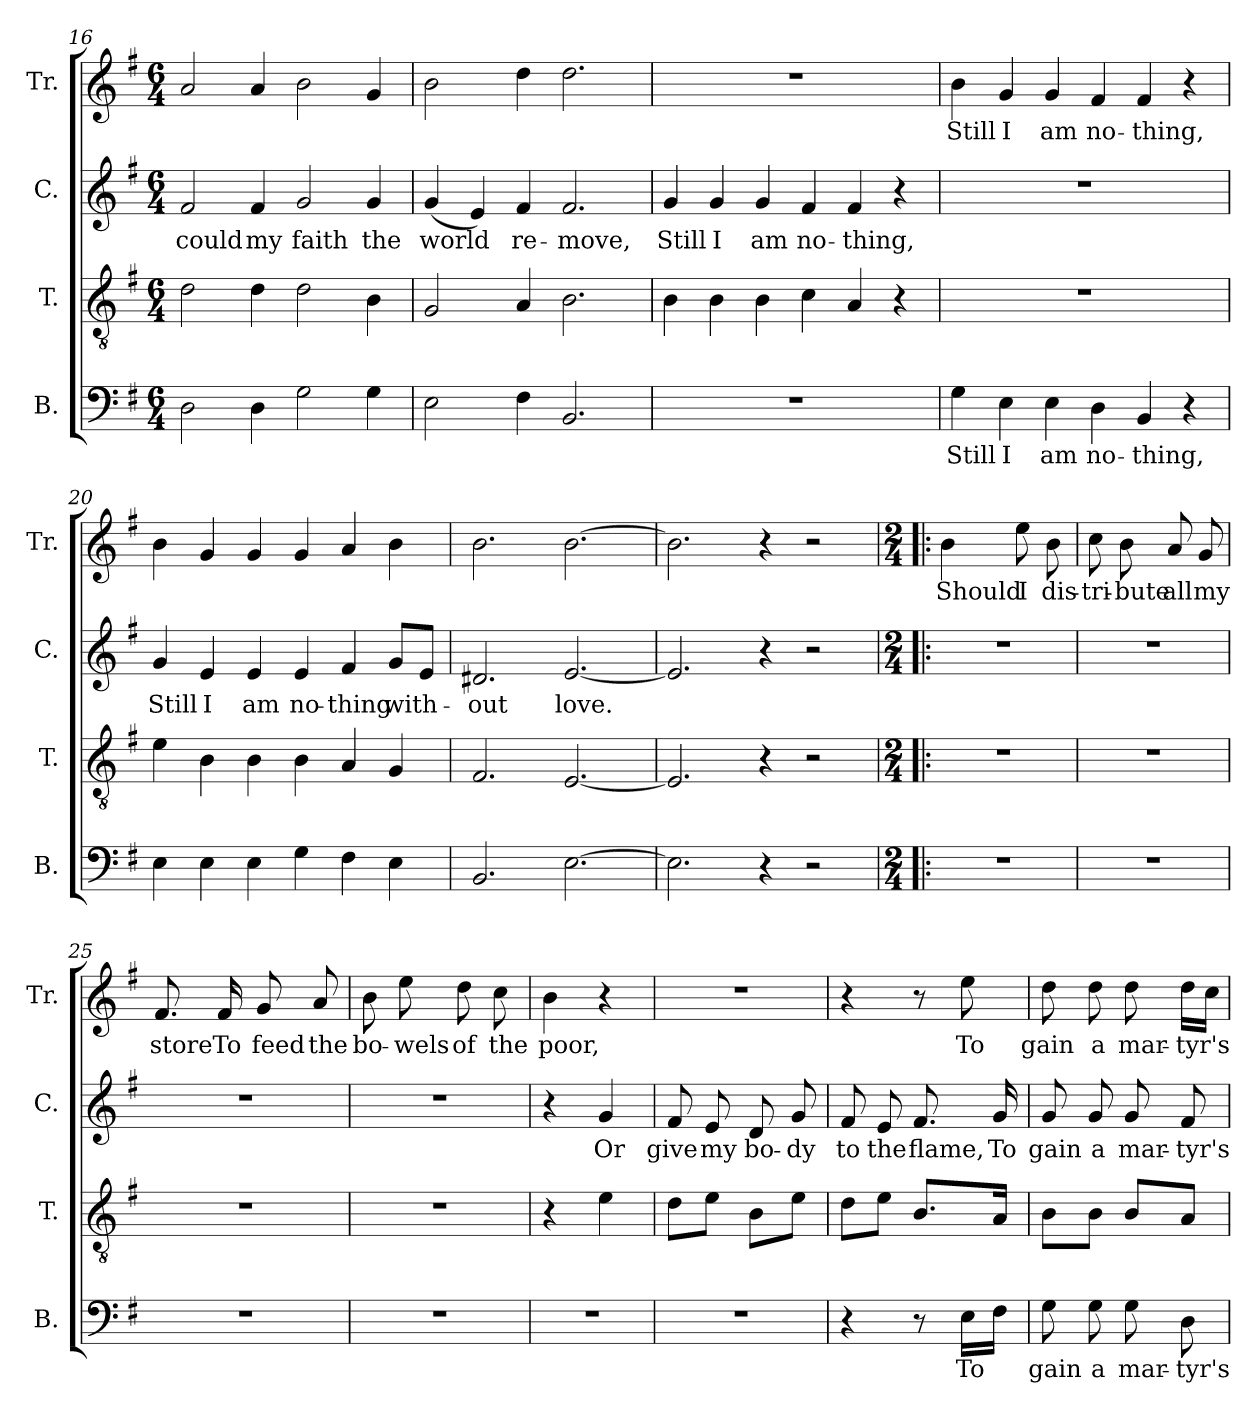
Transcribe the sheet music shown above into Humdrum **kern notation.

**kern	**text	**kern	**kern	**text	**kern	**text
*part4	*part4	*part3	*part2	*part2	*part1	*part1
*staff4	*staff4	*staff3	*staff2	*staff2	*staff1	*staff1
*I"B.	*	*I"T.	*I"C.	*	*I"Tr.	*
*I'B.	*	*I'T.	*I'C.	*	*I'Tr.	*
*clefF4	*	*clefGv2	*clefG2	*	*clefG2	*
*k[f#]	*	*k[f#]	*k[f#]	*	*k[f#]	*
*M6/4	*	*M6/4	*M6/4	*	*M6/4	*
=16	=16	=16	=16	=16	=16	=16
2D\	.	2d\	2f#/	could	2a/	.
4D\	.	4d\	4f#/	my	4a/	.
2G\	.	2d\	2g/	faith	2b\	.
4G\	.	4B\	4g/	the	4g/	.
=17	=17	=17	=17	=17	=17	=17
2E\	.	2G/	(4g/	world	2b\	.
.	.	.	4e/)	.	.	.
4F#\	.	4A/	4f#/	re-	4dd\	.
2.BB/	.	2.B\	2.f#/	-move,	2.dd\	.
=18	=18	=18	=18	=18	=18	=18
1.r	.	4B\	4g/	Still	1.r	.
.	.	4B\	4g/	I	.	.
.	.	4B\	4g/	am	.	.
.	.	4c\	4f#/	no-	.	.
.	.	4A/	4f#/	-thing,	.	.
.	.	4r	4r	.	.	.
!!LO:PB:g=z
=19	=19	=19	=19	=19	=19	=19
4G\	Still	1.r	1.r	.	4b\	Still
4E\	I	.	.	.	4g/	I
4E\	am	.	.	.	4g/	am
4D\	no-	.	.	.	4f#/	no-
4BB/	-thing,	.	.	.	4f#/	-thing,
4r	.	.	.	.	4r	.
=20	=20	=20	=20	=20	=20	=20
4E\	.	4e\	4g/	Still	4b\	.
4E\	.	4B\	4e/	I	4g/	.
4E\	.	4B\	4e/	am	4g/	.
4G\	.	4B\	4e/	no-	4g/	.
4F#\	.	4A/	4f#/	-thing	4a/	.
4E\	.	4G/	8g/L	with-	4b\	.
.	.	.	8e/J	.	.	.
=21	=21	=21	=21	=21	=21	=21
2.BB/	.	2.F#/	2.d#X/	-out	2.b\	.
[2.E\	.	[2.E/	[2.e/	love.	[2.b\	.
=22	=22	=22	=22	=22	=22	=22
2.E\]	.	2.E/]	2.e/]	.	2.b\]	.
4r	.	4r	4r	.	4r	.
2r	.	2r	2r	.	2r	.
=23!|:	=23!|:	=23!|:	=23!|:	=23!|:	=23!|:	=23!|:
*M2/4	*	*M2/4	*M2/4	*	*M2/4	*
*	*	*	*	*	*MM70	*
2r	.	2r	2r	.	4b\	Should
.	.	.	.	.	8ee\	I
.	.	.	.	.	8b\	dis-
=24	=24	=24	=24	=24	=24	=24
2r	.	2r	2r	.	8cc\	-tri-
.	.	.	.	.	8b\	-bute
.	.	.	.	.	8a/	all
.	.	.	.	.	8g/	my
!!LO:LB:g=z
=25	=25	=25	=25	=25	=25	=25
2r	.	2r	2r	.	8.f#/	store
.	.	.	.	.	16f#/	To
.	.	.	.	.	8g/	feed
.	.	.	.	.	8a/	the
=26	=26	=26	=26	=26	=26	=26
2r	.	2r	2r	.	8b\	bo-
.	.	.	.	.	8ee\	-wels
.	.	.	.	.	8dd\	of
.	.	.	.	.	8cc\	the
=27	=27	=27	=27	=27	=27	=27
2r	.	4r	4r	.	4b\	poor,
.	.	4e\	4g/	Or	4r	.
=28	=28	=28	=28	=28	=28	=28
2r	.	8d\L	8f#/	give	2r	.
.	.	8e\J	8e/	my	.	.
.	.	8B\L	8d/	bo-	.	.
.	.	8e\J	8g/	-dy	.	.
=29	=29	=29	=29	=29	=29	=29
4r	.	8d\L	8f#/	to	4r	.
.	.	8e\J	8e/	the	.	.
8r	.	8.B/L	8.f#/	flame,	8r	.
16E\LL	To	.	.	.	8ee\	To
16F#\JJ	.	16A/Jk	16g/	To	.	.
=30	=30	=30	=30	=30	=30	=30
8G\	gain	8B\L	8g/	gain	8dd\	gain
8G\	a	8B\J	8g/	a	8dd\	a
8G\	mar-	8B/L	8g/	mar-	8dd\	mar-
8D\	-tyr's	8A/J	8f#/	-tyr's	16dd\LL	-tyr's
.	.	.	.	.	16cc\JJ	.
=	=	=	=	=	=	=
*-	*-	*-	*-	*-	*-	*-
